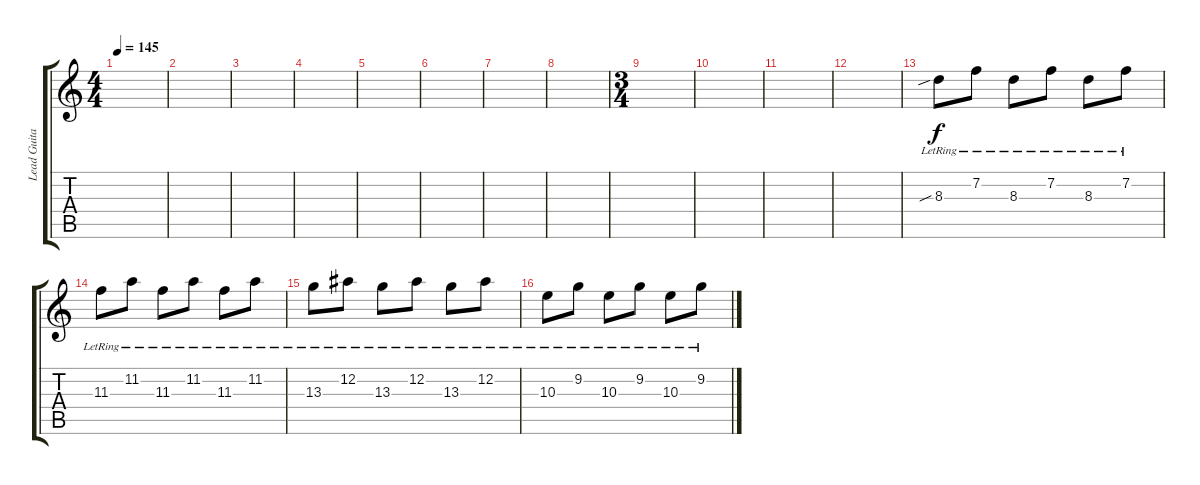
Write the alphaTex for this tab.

\track ("Lead Guitar (Fade)" "Lead Guita") {instrument electricguitarclean}
\staff {score tabs}
\tuning (Eb4 Bb3 Gb3 Db3 Ab2 Db2) {hide}
\ts (4 4)
\tempo 145
\clef g2
\ks c
|
|
|
|
|
|
|
|
\ts (3 4)
|
|
|
|
8.3{sib lr}.8{volume 7} 7.2{lr}.8 8.3{lr}.8 7.2{lr}.8 8.3{lr}.8 7.2{lr}.8 |
11.3{lr}.8 11.2{lr}.8 11.3{lr}.8 11.2{lr}.8 11.3{lr}.8 11.2{lr}.8 |
13.3{lr}.8 12.2{lr}.8 13.3{lr}.8 12.2{lr}.8 13.3{lr}.8 12.2{lr}.8 |
10.3{lr}.8 9.2{lr}.8 10.3{lr}.8 9.2{lr}.8 10.3{lr}.8 9.2{lr}.8
